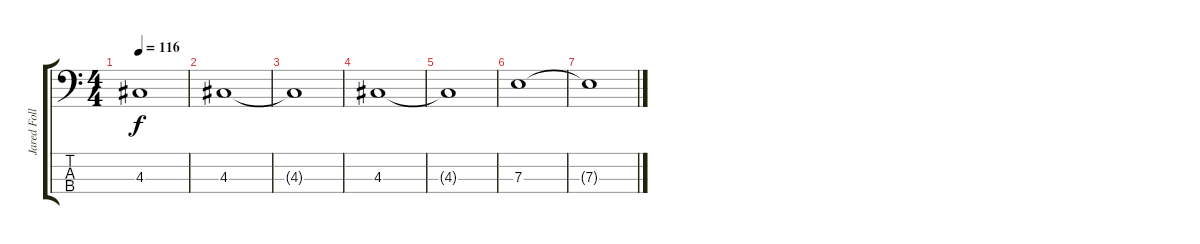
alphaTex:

\track ("Jared Followill" "Jared Foll") {instrument electricbasspick}
\staff {score tabs}
\tuning (G2 D2 A1 E1) {hide}
\ts (4 4)
\tempo 116
\clef f4
\ks c
4.3{t}.1{dy f} |
4.3.1 |
4.3{t}.1 |
4.3.1 |
4.3{t}.1 |
7.3.1 |
7.3{t}.1
